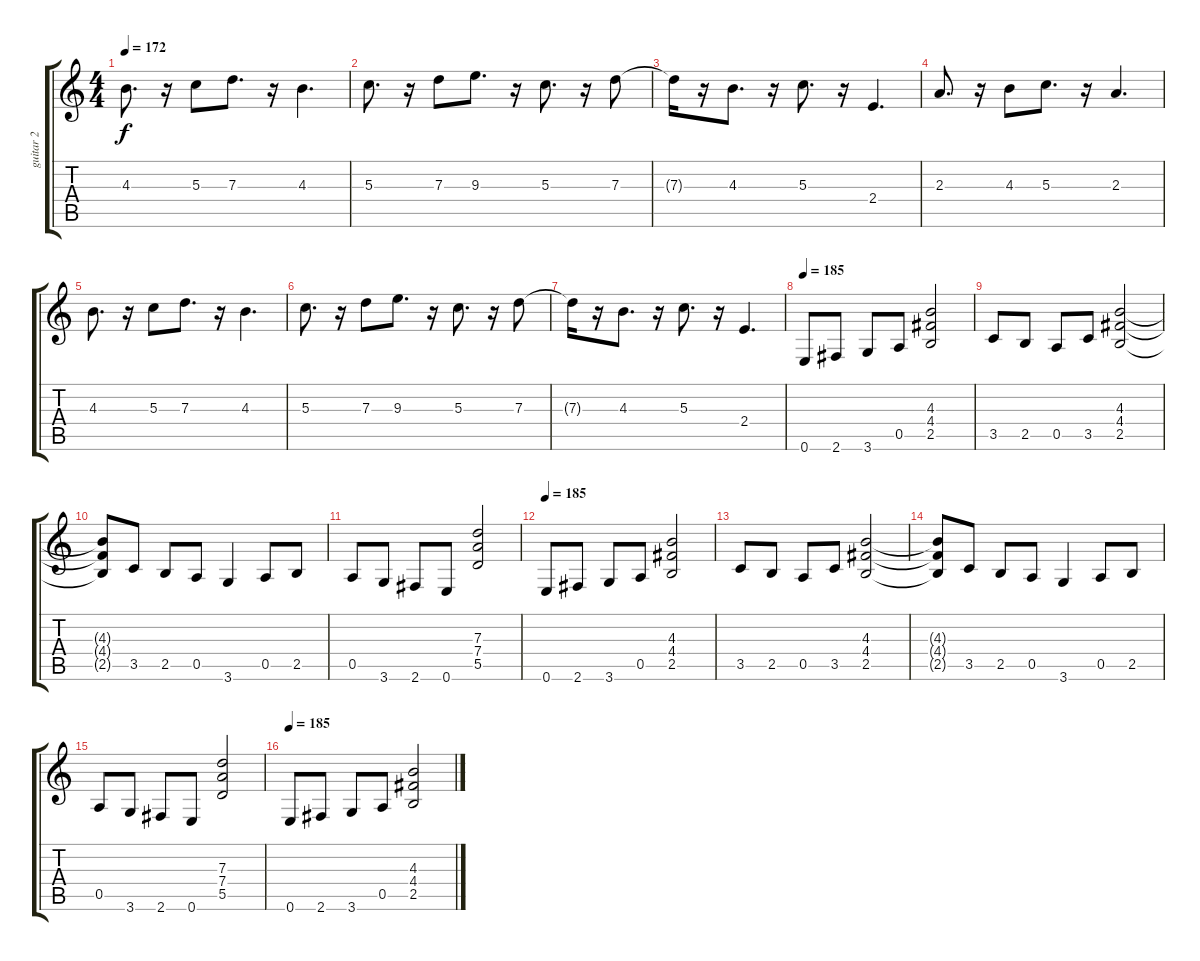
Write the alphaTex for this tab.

\track ("guitar 2" "guitar 2") {solo instrument distortionguitar}
\staff {score tabs}
\tuning (E4 B3 G3 D3 A2 E2) {hide}
\ts (4 4)
\tempo 172
\clef g2
\ks c
4.3.8{d dy f} r.16 5.3.8 7.3.8{d} r.16 4.3.4{d} |
5.3.8{d} r.16 7.3.8 9.3.8{d} r.16 5.3.8{d} r.16 7.3.8 |
7.3{t}.16 r.16 4.3.8{d} r.16 5.3.8{d} r.16 2.4.4{d} |
2.3.8{d} r.16 4.3.8 5.3.8{d} r.16 2.3.4{d} |
4.3.8{d} r.16 5.3.8 7.3.8{d} r.16 4.3.4{d} |
5.3.8{d} r.16 7.3.8 9.3.8{d} r.16 5.3.8{d} r.16 7.3.8 |
7.3{t}.16 r.16 4.3.8{d} r.16 5.3.8{d} r.16 2.4.4{d} |
\tempo 185
0.6.8 2.6.8 3.6.8 0.5.8 (4.3 4.4 2.5).2 |
3.5.8 2.5.8 0.5.8 3.5.8 (4.3 4.4 2.5).2 |
(4.3{t} 4.4{t} 2.5{t}).8 3.5.8 2.5.8 0.5.8 3.6.4 0.5.8 2.5.8 |
0.5.8 3.6.8 2.6.8 0.6.8 (7.3 7.4 5.5).2 |
\tempo 185
0.6.8 2.6.8 3.6.8 0.5.8 (4.3 4.4 2.5).2 |
3.5.8 2.5.8 0.5.8 3.5.8 (4.3 4.4 2.5).2 |
(4.3{t} 4.4{t} 2.5{t}).8 3.5.8 2.5.8 0.5.8 3.6.4 0.5.8 2.5.8 |
0.5.8 3.6.8 2.6.8 0.6.8 (7.3 7.4 5.5).2 |
\tempo 185
0.6.8 2.6.8 3.6.8 0.5.8 (4.3 4.4 2.5).2
